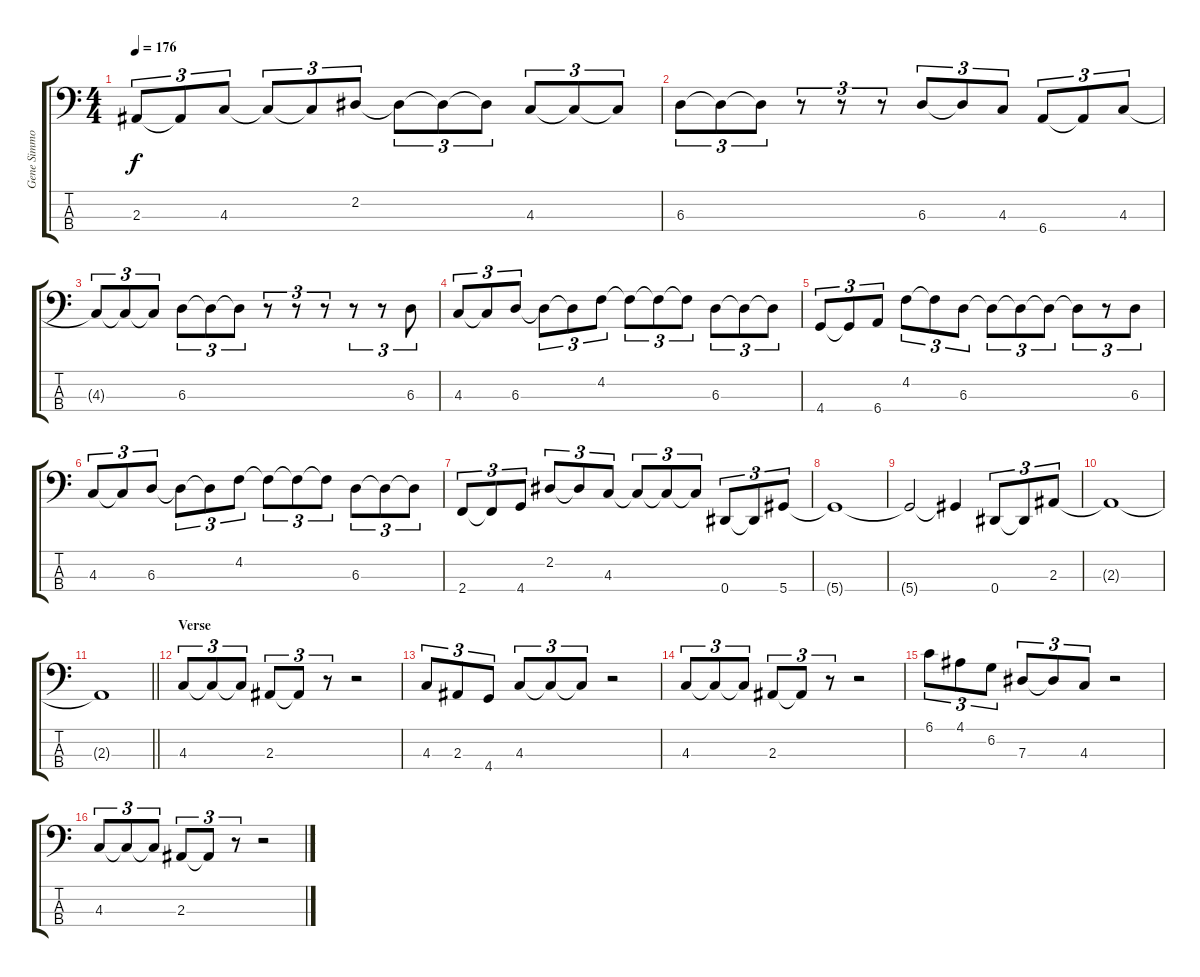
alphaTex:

\track ("Gene Simmons" "Gene Simmo") {instrument electricbasspick}
\staff {score tabs}
\tuning (Gb2 Db2 Ab1 Eb1) {hide}
\ts (4 4)
\tempo 176
\clef f4
\ks c
2.3.8{tu (3 2) dy f} 2.3{t}.8{tu (3 2)} 4.3.8{tu (3 2)} 4.3{t}.8{tu (3 2)} 4.3{t}.8{tu (3 2)} 2.2.8{tu (3 2)} 2.2{t}.8{tu (3 2)} 2.2{t}.8{tu (3 2)} 2.2{t}.8{tu (3 2)} 4.3.8{tu (3 2)} 4.3{t}.8{tu (3 2)} 4.3{t}.8{tu (3 2)} |
6.3.8{tu (3 2)} 6.3{t}.8{tu (3 2)} 6.3{t}.8{tu (3 2)} r.8{tu (3 2)} r.8{tu (3 2)} r.8{tu (3 2)} 6.3.8{tu (3 2)} 6.3{t}.8{tu (3 2)} 4.3.8{tu (3 2)} 6.4.8{tu (3 2)} 6.4{t}.8{tu (3 2)} 4.3.8{tu (3 2)} |
4.3{t}.8{tu (3 2)} 4.3{t}.8{tu (3 2)} 4.3{t}.8{tu (3 2)} 6.3.8{tu (3 2)} 6.3{t}.8{tu (3 2)} 6.3{t}.8{tu (3 2)} r.8{tu (3 2)} r.8{tu (3 2)} r.8{tu (3 2)} r.8{tu (3 2)} r.8{tu (3 2)} 6.3.8{tu (3 2)} |
4.3.8{tu (3 2)} 4.3{t}.8{tu (3 2)} 6.3.8{tu (3 2)} 6.3{t}.8{tu (3 2)} 6.3{t}.8{tu (3 2)} 4.2.8{tu (3 2)} 4.2{t}.8{tu (3 2)} 4.2{t}.8{tu (3 2)} 4.2{t}.8{tu (3 2)} 6.3.8{tu (3 2)} 6.3{t}.8{tu (3 2)} 6.3{t}.8{tu (3 2)} |
4.4.8{tu (3 2)} 4.4{t}.8{tu (3 2)} 6.4.8{tu (3 2)} 4.2.8{tu (3 2)} 4.2{t}.8{tu (3 2)} 6.3.8{tu (3 2)} 6.3{t}.8{tu (3 2)} 6.3{t}.8{tu (3 2)} 6.3{t}.8{tu (3 2)} 6.3{t}.8{tu (3 2)} r.8{tu (3 2)} 6.3.8{tu (3 2)} |
4.3.8{tu (3 2)} 4.3{t}.8{tu (3 2)} 6.3.8{tu (3 2)} 6.3{t}.8{tu (3 2)} 6.3{t}.8{tu (3 2)} 4.2.8{tu (3 2)} 4.2{t}.8{tu (3 2)} 4.2{t}.8{tu (3 2)} 4.2{t}.8{tu (3 2)} 6.3.8{tu (3 2)} 6.3{t}.8{tu (3 2)} 6.3{t}.8{tu (3 2)} |
2.4.8{tu (3 2)} 2.4{t}.8{tu (3 2)} 4.4.8{tu (3 2)} 2.2.8{tu (3 2)} 2.2{t}.8{tu (3 2)} 4.3.8{tu (3 2)} 4.3{t}.8{tu (3 2)} 4.3{t}.8{tu (3 2)} 4.3{t}.8{tu (3 2)} 0.4.8{tu (3 2)} 0.4{t}.8{tu (3 2)} 5.4.8{tu (3 2)} |
5.4{t}.1 |
5.4{t}.2 5.4{t}.4 0.4.8{tu (3 2)} 0.4{t}.8{tu (3 2)} 2.3.8{tu (3 2)} |
2.3{t}.1 |
\barLineRight lightlight
2.3{t}.1 |
\section ("" "Verse ")
4.3.8{tu (3 2)} 4.3{t}.8{tu (3 2)} 4.3{t}.8{tu (3 2)} 2.3.8{tu (3 2)} 2.3{t}.8{tu (3 2)} r.8{tu (3 2)} r.2 |
4.3.8{tu (3 2)} 2.3.8{tu (3 2)} 4.4.8{tu (3 2)} 4.3.8{tu (3 2)} 4.3{t}.8{tu (3 2)} 4.3{t}.8{tu (3 2)} r.2 |
4.3.8{tu (3 2)} 4.3{t}.8{tu (3 2)} 4.3{t}.8{tu (3 2)} 2.3.8{tu (3 2)} 2.3{t}.8{tu (3 2)} r.8{tu (3 2)} r.2 |
6.1.8{tu (3 2)} 4.1.8{tu (3 2)} 6.2.8{tu (3 2)} 7.3.8{tu (3 2)} 7.3{t}.8{tu (3 2)} 4.3.8{tu (3 2)} r.2 |
4.3.8{tu (3 2)} 4.3{t}.8{tu (3 2)} 4.3{t}.8{tu (3 2)} 2.3.8{tu (3 2)} 2.3{t}.8{tu (3 2)} r.8{tu (3 2)} r.2
